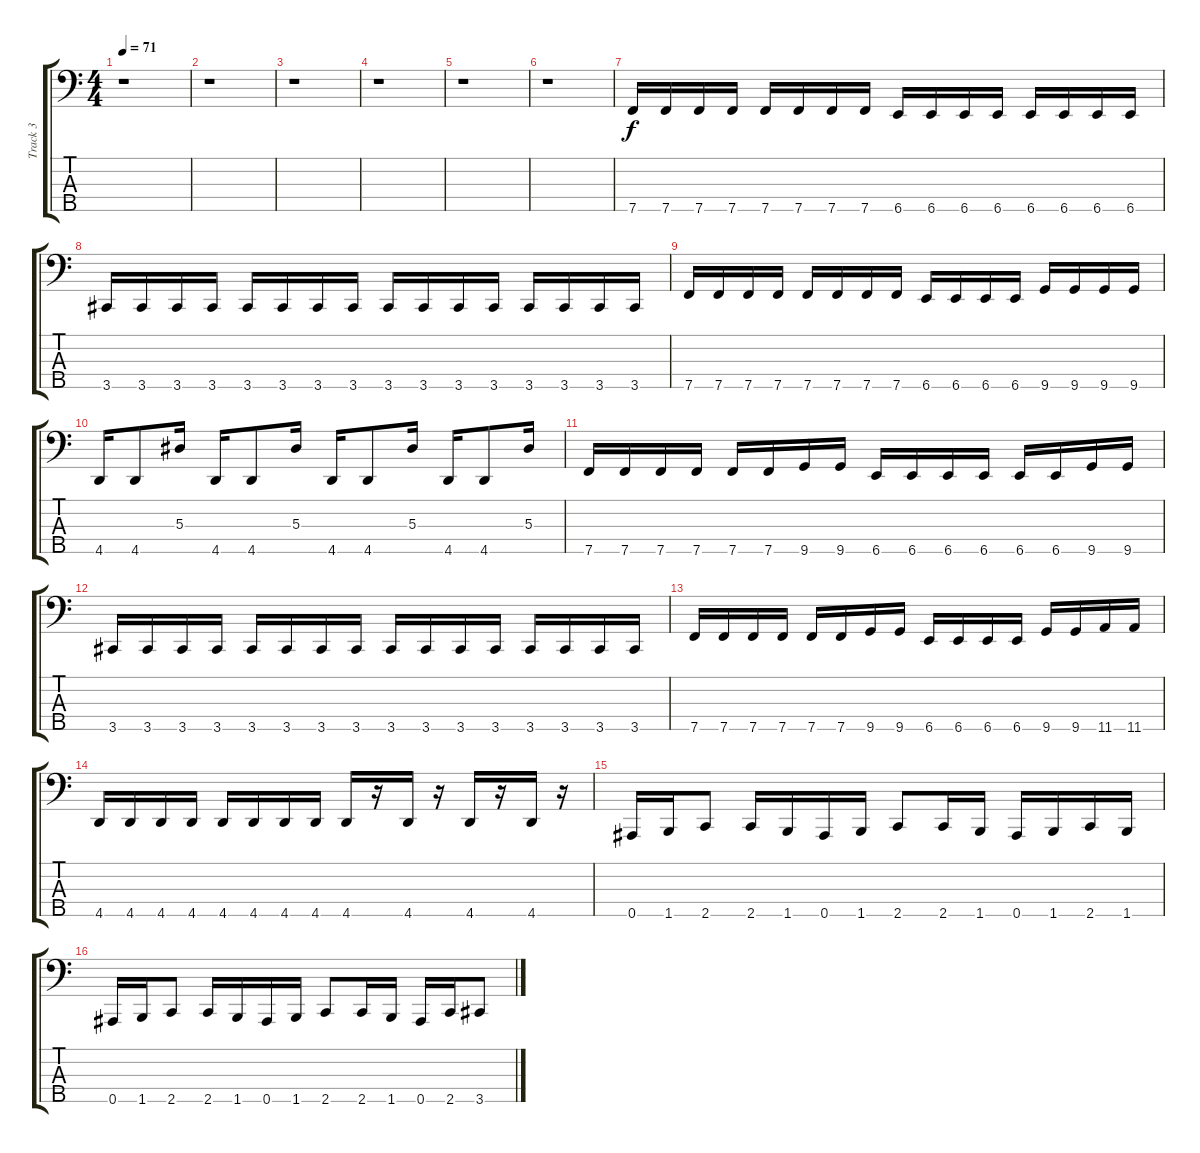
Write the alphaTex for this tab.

\track ("Track 3" "Track 3") {instrument electricbassfinger}
\staff {score tabs}
\tuning (Ab2 Eb2 Bb1 F1 Bb0) {hide}
\ts (4 4)
\tempo 71
\clef f4
\ks c
r.1{dy f} |
r.1 |
r.1 |
r.1 |
r.1 |
r.1 |
7.5.16 7.5.16 7.5.16 7.5.16 7.5.16 7.5.16 7.5.16 7.5.16 6.5.16 6.5.16 6.5.16 6.5.16 6.5.16 6.5.16 6.5.16 6.5.16 |
3.5.16 3.5.16 3.5.16 3.5.16 3.5.16 3.5.16 3.5.16 3.5.16 3.5.16 3.5.16 3.5.16 3.5.16 3.5.16 3.5.16 3.5.16 3.5.16 |
7.5.16 7.5.16 7.5.16 7.5.16 7.5.16 7.5.16 7.5.16 7.5.16 6.5.16 6.5.16 6.5.16 6.5.16 9.5.16 9.5.16 9.5.16 9.5.16 |
4.5.16 4.5.8 5.3.16 4.5.16 4.5.8 5.3.16 4.5.16 4.5.8 5.3.16 4.5.16 4.5.8 5.3.16 |
7.5.16 7.5.16 7.5.16 7.5.16 7.5.16 7.5.16 9.5.16 9.5.16 6.5.16 6.5.16 6.5.16 6.5.16 6.5.16 6.5.16 9.5.16 9.5.16 |
3.5.16 3.5.16 3.5.16 3.5.16 3.5.16 3.5.16 3.5.16 3.5.16 3.5.16 3.5.16 3.5.16 3.5.16 3.5.16 3.5.16 3.5.16 3.5.16 |
7.5.16 7.5.16 7.5.16 7.5.16 7.5.16 7.5.16 9.5.16 9.5.16 6.5.16 6.5.16 6.5.16 6.5.16 9.5.16 9.5.16 11.5.16 11.5.16 |
4.5.16 4.5.16 4.5.16 4.5.16 4.5.16 4.5.16 4.5.16 4.5.16 4.5.16 r.16 4.5.16 r.16 4.5.16 r.16 4.5.16 r.16 |
0.5.16 1.5.16 2.5.8 2.5.16 1.5.16 0.5.16 1.5.16 2.5.8 2.5.16 1.5.16 0.5.16 1.5.16 2.5.16 1.5.16 |
0.5.16 1.5.16 2.5.8 2.5.16 1.5.16 0.5.16 1.5.16 2.5.8 2.5.16 1.5.16 0.5.16 2.5.16 3.5.8
